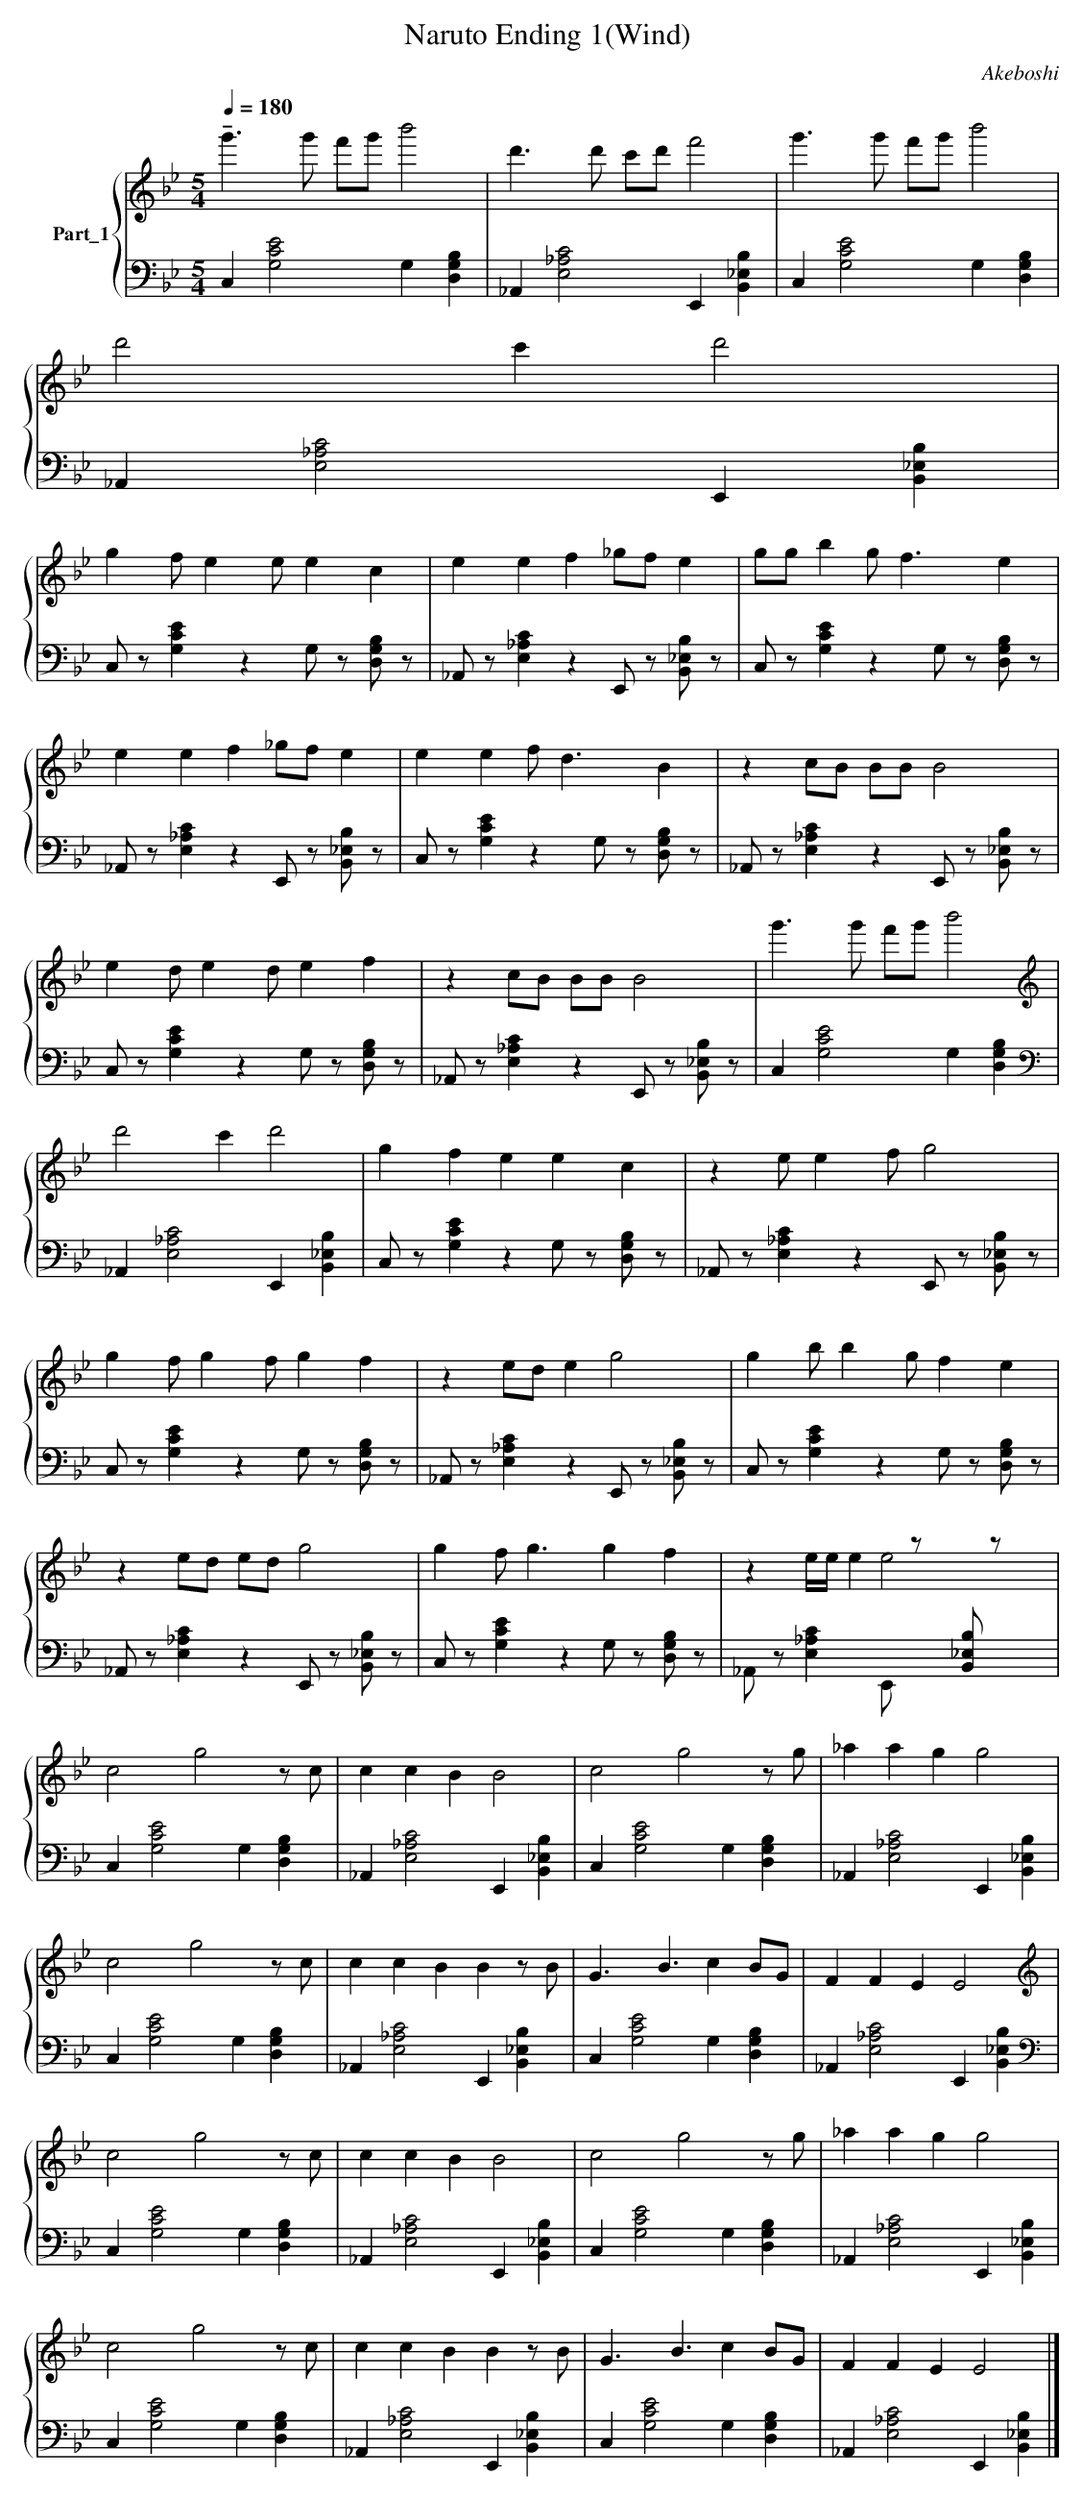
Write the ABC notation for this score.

X:1
T:Naruto Ending 1(Wind)
C:Akeboshi
%%score { ( 1 3 ) | 2 }
L:1/4
Q:1/4=180
M:5/4
K:Bb
V:1 treble nm="Part_1"
L:1/8
V:3 treble
V:2 bass
V:1
 !tenuto!g'3 g' f'g' b'4 | d'3 d' c'd' f'4 | g'3 g' f'g' b'4 |$ d'4 c'2 d'4 |$ g2 f e2 e e2 c2 | %5
 e2 e2 f2 _gf e2 | gg b2 g f3 e2 |$ e2 e2 f2 _gf e2 | e2 e2 f d3 B2 | z2 cB BB B4 |$ %10
 e2 d e2 d e2 f2 | z2 cB BB B4 | g'3 g' f'g' b'4 |$[K:treble] d'4 c'2 d'4 | g2 f2 e2 e2 c2 | %15
 z2 e e2 f g4 |$ g2 f g2 f g2 f2 | z2 ed e2 g4 | g2 b b2 g f2 e2 |$ z2 ed ed g4 | g2 f g3 g2 f2 | %21
 z2 e/e/ e2 z[I:staff +1] [B,,_E,B,][I:staff -1] z x2 |$ c4 g4 z c | c2 c2 B2 B4 | c4 g4 z g | %25
 _a2 a2 g2 g4 |$ c4 g4 z c | c2 c2 B2 B2 z B | G3 B3 c2 BG | F2 F2 E2 E4 |$[K:treble] c4 g4 z c | %31
 c2 c2 B2 B4 | c4 g4 z g | _a2 a2 g2 g4 |$ c4 g4 z c | c2 c2 B2 B2 z B | G3 B3 c2 BG | %37
 F2 F2 E2 E4 |] %38
V:2
 C, [G,CE]2 G, [D,G,B,] | _A,, [E,_A,C]2 E,, [B,,_E,B,] | C, [G,CE]2 G, [D,G,B,] |$ %3
 _A,, [E,_A,C]2 E,, [B,,_E,B,] |$ C,/ z/ [G,CE] z G,/ z/ [D,G,B,]/ z/ | %5
 _A,,/ z/ [E,_A,C] z E,,/ z/ [B,,_E,B,]/ z/ | C,/ z/ [G,CE] z G,/ z/ [D,G,B,]/ z/ |$ %7
 _A,,/ z/ [E,_A,C] z E,,/ z/ [B,,_E,B,]/ z/ | C,/ z/ [G,CE] z G,/ z/ [D,G,B,]/ z/ | %9
 _A,,/ z/ [E,_A,C] z E,,/ z/ [B,,_E,B,]/ z/ |$ C,/ z/ [G,CE] z G,/ z/ [D,G,B,]/ z/ | %11
 _A,,/ z/ [E,_A,C] z E,,/ z/ [B,,_E,B,]/ z/ | C, [G,CE]2 G, [D,G,B,] |$ %13
[K:bass] _A,, [E,_A,C]2 E,, [B,,_E,B,] | C,/ z/ [G,CE] z G,/ z/ [D,G,B,]/ z/ | %15
 _A,,/ z/ [E,_A,C] z E,,/ z/ [B,,_E,B,]/ z/ |$ C,/ z/ [G,CE] z G,/ z/ [D,G,B,]/ z/ | %17
 _A,,/ z/ [E,_A,C] z E,,/ z/ [B,,_E,B,]/ z/ | C,/ z/ [G,CE] z G,/ z/ [D,G,B,]/ z/ |$ %19
 _A,,/ z/ [E,_A,C] z E,,/ z/ [B,,_E,B,]/ z/ | C,/ z/ [G,CE] z G,/ z/ [D,G,B,]/ z/ | %21
 _A,,/ z/ [E,_A,C] E,,/ x5/2 |$ C, [G,CE]2 G, [D,G,B,] | _A,, [E,_A,C]2 E,, [B,,_E,B,] | %24
 C, [G,CE]2 G, [D,G,B,] | _A,, [E,_A,C]2 E,, [B,,_E,B,] |$ C, [G,CE]2 G, [D,G,B,] | %27
 _A,, [E,_A,C]2 E,, [B,,_E,B,] | C, [G,CE]2 G, [D,G,B,] | _A,, [E,_A,C]2 E,, [B,,_E,B,] |$ %30
[K:bass] C, [G,CE]2 G, [D,G,B,] | _A,, [E,_A,C]2 E,, [B,,_E,B,] | C, [G,CE]2 G, [D,G,B,] | %33
 _A,, [E,_A,C]2 E,, [B,,_E,B,] |$ C, [G,CE]2 G, [D,G,B,] | _A,, [E,_A,C]2 E,, [B,,_E,B,] | %36
 C, [G,CE]2 G, [D,G,B,] | _A,, [E,_A,C]2 E,, [B,,_E,B,] |] %38
V:3
 x5 | x5 | x5 |$ x5 |$ x5 | x5 | x5 |$ x5 | x5 | x5 |$ x5 | x5 | x5 |$[K:treble] x5 | x5 | x5 |$ %16
 x5 | x5 | x5 |$ x5 | x5 | x2 e2 x |$ x5 | x5 | x5 | x5 |$ x5 | x5 | x5 | x5 |$[K:treble] x5 | x5 | %32
 x5 | x5 |$ x5 | x5 | x5 | x5 |] %38
